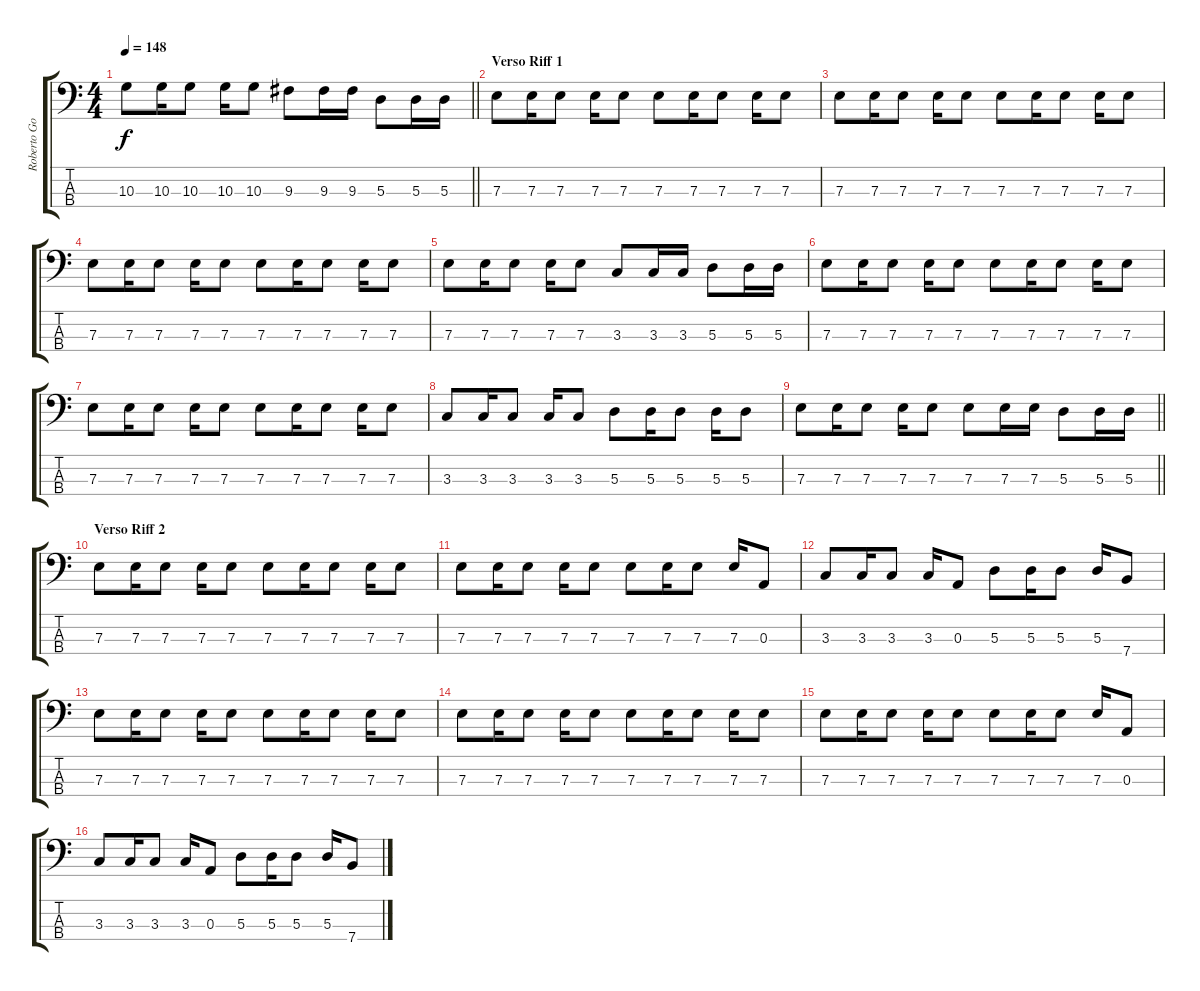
\track ("Roberto Gonzalo" "Roberto Go") {instrument electricbassfinger}
\staff {score tabs}
\tuning (G2 D2 A1 E1) {hide}
\ts (4 4)
\tempo 148
\clef f4
\barLineRight lightlight
\ks c
10.3.8{dy f} 10.3.16 10.3.8 10.3.16 10.3.8 9.3.8 9.3.16 9.3.16 5.3.8 5.3.16 5.3.16 |
\section ("" "Verso Riff 1")
7.3.8 7.3.16 7.3.8 7.3.16 7.3.8 7.3.8 7.3.16 7.3.8 7.3.16 7.3.8 |
7.3.8 7.3.16 7.3.8 7.3.16 7.3.8 7.3.8 7.3.16 7.3.8 7.3.16 7.3.8 |
7.3.8 7.3.16 7.3.8 7.3.16 7.3.8 7.3.8 7.3.16 7.3.8 7.3.16 7.3.8 |
7.3.8 7.3.16 7.3.8 7.3.16 7.3.8 3.3.8 3.3.16 3.3.16 5.3.8 5.3.16 5.3.16 |
7.3.8 7.3.16 7.3.8 7.3.16 7.3.8 7.3.8 7.3.16 7.3.8 7.3.16 7.3.8 |
7.3.8 7.3.16 7.3.8 7.3.16 7.3.8 7.3.8 7.3.16 7.3.8 7.3.16 7.3.8 |
3.3.8 3.3.16 3.3.8 3.3.16 3.3.8 5.3.8 5.3.16 5.3.8 5.3.16 5.3.8 |
\barLineRight lightlight
7.3.8 7.3.16 7.3.8 7.3.16 7.3.8 7.3.8 7.3.16 7.3.16 5.3.8 5.3.16 5.3.16 |
\section ("" "Verso Riff 2")
7.3.8 7.3.16 7.3.8 7.3.16 7.3.8 7.3.8 7.3.16 7.3.8 7.3.16 7.3.8 |
7.3.8 7.3.16 7.3.8 7.3.16 7.3.8 7.3.8 7.3.16 7.3.8 7.3.16 0.3.8 |
3.3.8 3.3.16 3.3.8 3.3.16 0.3.8 5.3.8 5.3.16 5.3.8 5.3.16 7.4.8 |
7.3.8 7.3.16 7.3.8 7.3.16 7.3.8 7.3.8 7.3.16 7.3.8 7.3.16 7.3.8 |
7.3.8 7.3.16 7.3.8 7.3.16 7.3.8 7.3.8 7.3.16 7.3.8 7.3.16 7.3.8 |
7.3.8 7.3.16 7.3.8 7.3.16 7.3.8 7.3.8 7.3.16 7.3.8 7.3.16 0.3.8 |
3.3.8 3.3.16 3.3.8 3.3.16 0.3.8 5.3.8 5.3.16 5.3.8 5.3.16 7.4.8
